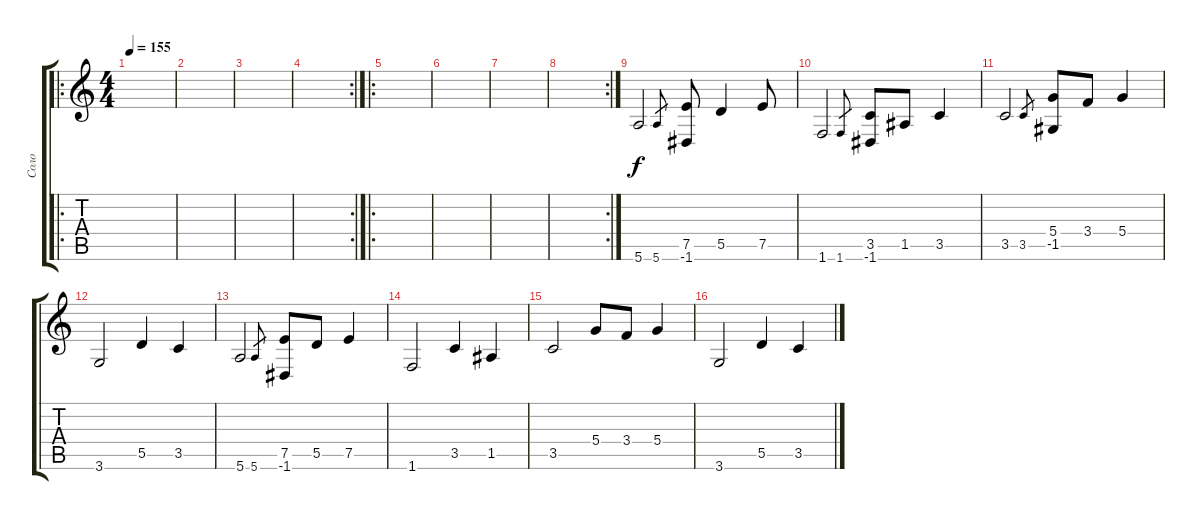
\track ("Соло" "Соло") {instrument distortionguitar}
\staff {score tabs}
\tuning (E4 B3 G3 D3 A2 E2) {hide}
\ro
\ts (4 4)
\tempo 155
\clef g2
\ks c
|
|
|
\rc 2
|
\ro
|
|
|
\rc 2
|
5.6.2 5.6.8{gr} (7.5 -1.6).8 5.5.4 7.5.8 |
1.6.2 1.6.8{gr} (3.5 -1.6).8 1.5.8 3.5.4 |
3.5.2 3.5.8{gr} (5.4 -1.5).8 3.4.8 5.4.4 |
3.6.2 5.5.4 3.5.4 |
5.6.2 5.6.8{gr} (7.5 -1.6).8 5.5.8 7.5.4 |
1.6.2 3.5.4 1.5.4 |
3.5.2 5.4.8 3.4.8 5.4.4 |
3.6.2 5.5.4 3.5.4
